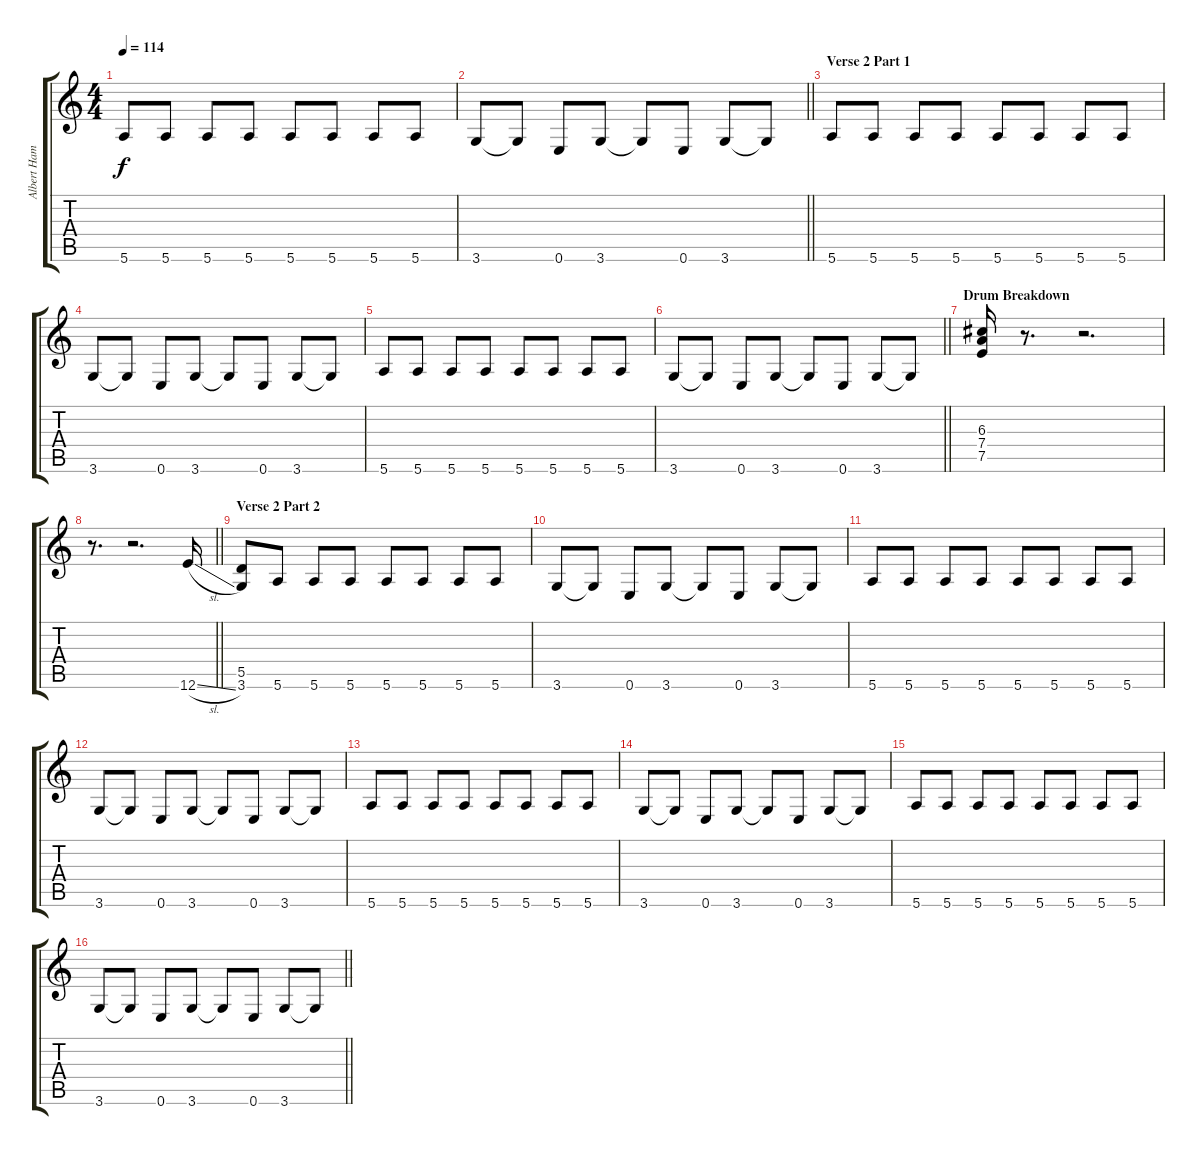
\track ("Albert Hammond Jr." "Albert Ham") {instrument distortionguitar}
\staff {score tabs}
\tuning (E4 B3 G3 D3 A2 E2) {hide}
\ts (4 4)
\tempo 114
\clef g2
\ks c
5.6.8{dy f} 5.6.8 5.6.8 5.6.8 5.6.8 5.6.8 5.6.8 5.6.8 |
\barLineRight lightlight
3.6.8 3.6{t}.8 0.6.8 3.6.8 3.6{t}.8 0.6.8 3.6.8 3.6{t}.8 |
\section ("" "Verse 2 Part 1")
5.6.8 5.6.8 5.6.8 5.6.8 5.6.8 5.6.8 5.6.8 5.6.8 |
3.6.8 3.6{t}.8 0.6.8 3.6.8 3.6{t}.8 0.6.8 3.6.8 3.6{t}.8 |
5.6.8 5.6.8 5.6.8 5.6.8 5.6.8 5.6.8 5.6.8 5.6.8 |
\barLineRight lightlight
3.6.8 3.6{t}.8 0.6.8 3.6.8 3.6{t}.8 0.6.8 3.6.8 3.6{t}.8 |
\section ("" "Drum Breakdown")
(6.3 7.4 7.5).16 r.8{d} r.2{d} |
\barLineRight lightlight
r.8{d} r.2{d} 12.6{sl}.16 |
\section ("" "Verse 2 Part 2")
(5.5 3.6).8 5.6.8 5.6.8 5.6.8 5.6.8 5.6.8 5.6.8 5.6.8 |
3.6.8 3.6{t}.8 0.6.8 3.6.8 3.6{t}.8 0.6.8 3.6.8 3.6{t}.8 |
5.6.8 5.6.8 5.6.8 5.6.8 5.6.8 5.6.8 5.6.8 5.6.8 |
3.6.8 3.6{t}.8 0.6.8 3.6.8 3.6{t}.8 0.6.8 3.6.8 3.6{t}.8 |
5.6.8 5.6.8 5.6.8 5.6.8 5.6.8 5.6.8 5.6.8 5.6.8 |
3.6.8 3.6{t}.8 0.6.8 3.6.8 3.6{t}.8 0.6.8 3.6.8 3.6{t}.8 |
5.6.8 5.6.8 5.6.8 5.6.8 5.6.8 5.6.8 5.6.8 5.6.8 |
\barLineRight lightlight
3.6.8 3.6{t}.8 0.6.8 3.6.8 3.6{t}.8 0.6.8 3.6.8 3.6{t}.8
